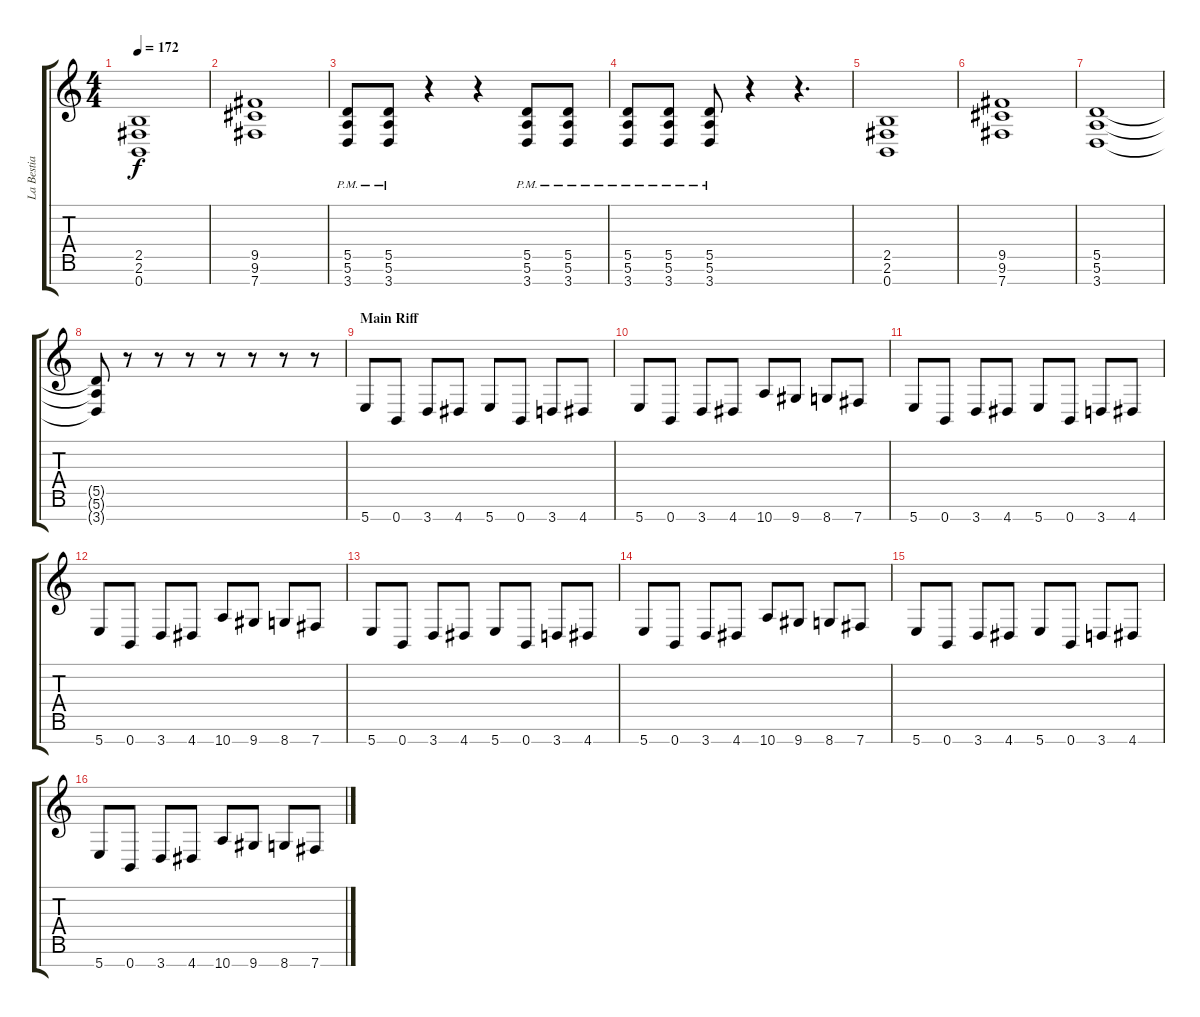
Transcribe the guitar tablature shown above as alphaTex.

\track ("La Bestia Assatanata (Guitar Effect)" "La Bestia ") {instrument distortionguitar}
\staff {score tabs}
\tuning (E4 B3 G3 D3 A2 E2 B1) {hide}
\ts (4 4)
\tempo 172
\clef g2
\ks c
(2.5 2.6 0.7).1{dy f} |
(9.5 9.6 7.7).1 |
(5.5{pm} 5.6{pm} 3.7{pm}).8 (5.5{pm} 5.6{pm} 3.7{pm}).8 r.4 r.4 (5.5{pm} 5.6{pm} 3.7{pm}).8 (5.5{pm} 5.6{pm} 3.7{pm}).8 |
(5.5{pm} 5.6{pm} 3.7{pm}).8 (5.5{pm} 5.6{pm} 3.7{pm}).8 (5.5{pm} 5.6{pm} 3.7{pm}).8 r.4 r.4{d} |
(2.5 2.6 0.7).1 |
(9.5 9.6 7.7).1 |
(5.5 5.6 3.7).1 |
(5.5{t} 5.6{t} 3.7{t}).8 r.8 r.8 r.8 r.8 r.8 r.8 r.8 |
\section ("" "Main Riff")
5.7.8 0.7.8 3.7.8 4.7.8 5.7.8 0.7.8 3.7.8 4.7.8 |
5.7.8 0.7.8 3.7.8 4.7.8 10.7.8 9.7.8 8.7.8 7.7.8 |
5.7.8 0.7.8 3.7.8 4.7.8 5.7.8 0.7.8 3.7.8 4.7.8 |
5.7.8 0.7.8 3.7.8 4.7.8 10.7.8 9.7.8 8.7.8 7.7.8 |
5.7.8 0.7.8 3.7.8 4.7.8 5.7.8 0.7.8 3.7.8 4.7.8 |
5.7.8 0.7.8 3.7.8 4.7.8 10.7.8 9.7.8 8.7.8 7.7.8 |
5.7.8 0.7.8 3.7.8 4.7.8 5.7.8 0.7.8 3.7.8 4.7.8 |
5.7.8 0.7.8 3.7.8 4.7.8 10.7.8 9.7.8 8.7.8 7.7.8
